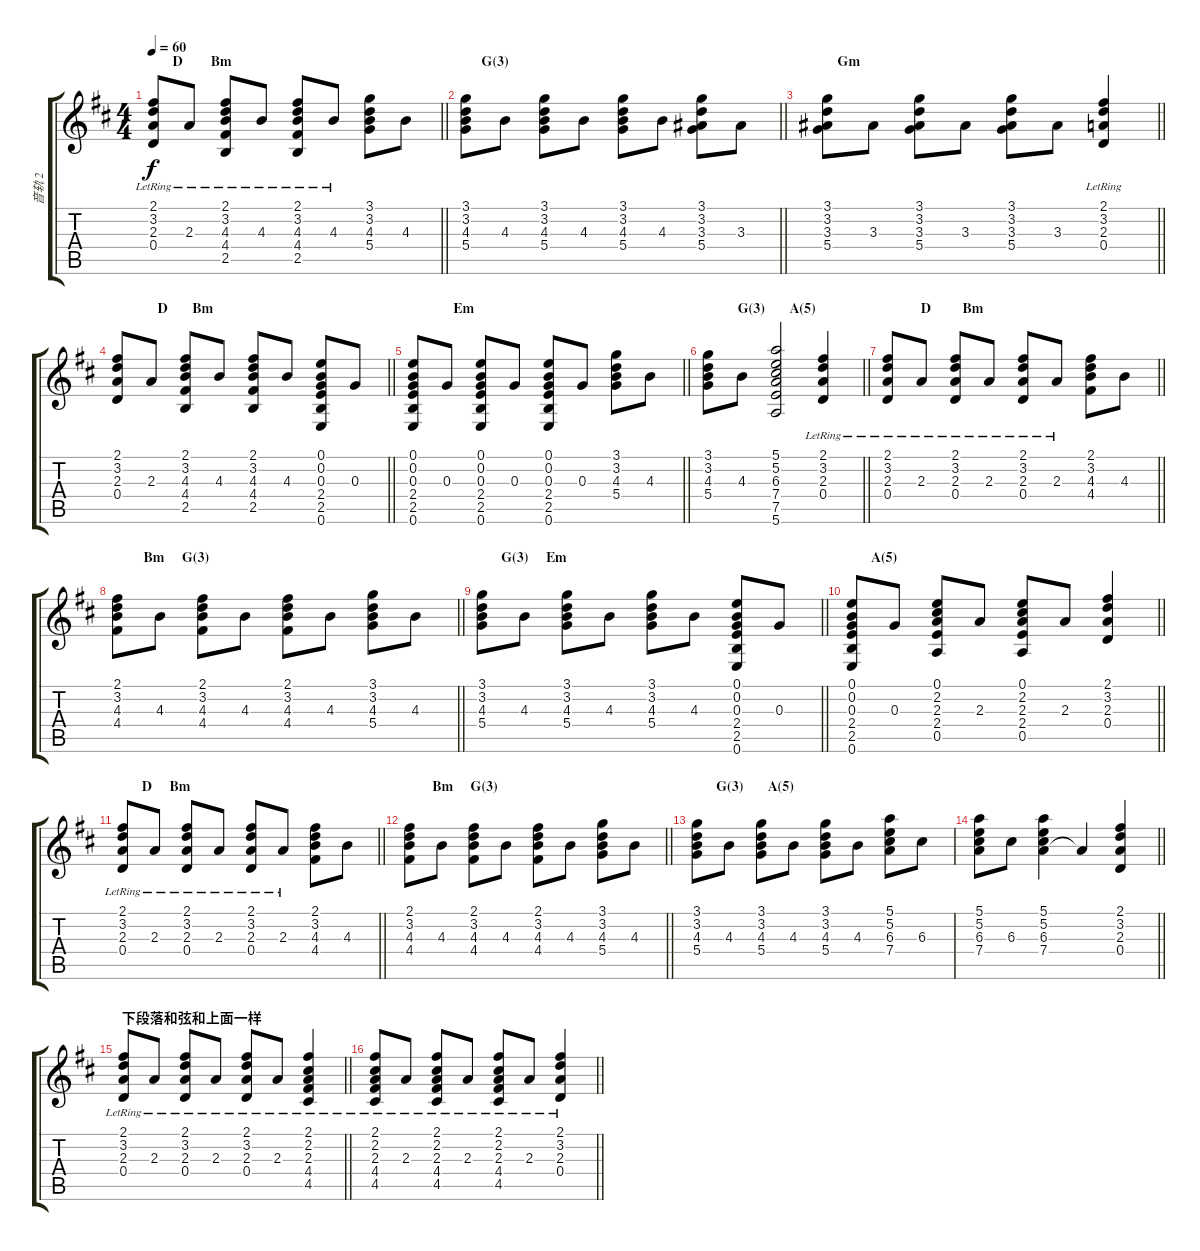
\track ("音轨 2" "音轨 2") {instrument electricguitarjazz}
\staff {score tabs}
\tuning (E4 B3 G3 D3 A2 E2) {hide}
\ts (4 4)
\section ("" "       D        Bm")
\tempo 60
\clef g2
\barLineRight lightlight
\ks d
(2.1{lr} 3.2{lr} 2.3{lr} 0.4{lr}).8{dy f} 2.3{lr}.8 (2.1{lr} 3.2{lr} 4.3{lr} 4.4{lr} 2.5{lr}).8 4.3{lr}.8 (2.1{lr} 3.2{lr} 4.3{lr} 4.4{lr} 2.5{lr}).8 4.3{lr}.8 (3.1 3.2 4.3 5.4).8 4.3.8 |
\section ("" "      G(3)")
\barLineRight lightlight
(3.1 3.2 4.3 5.4).8 4.3.8 (3.1 3.2 4.3 5.4).8 4.3.8 (3.1 3.2 4.3 5.4).8 4.3.8 (3.1 3.2 3.3 5.4).8 3.3.8 |
\section ("" "           Gm")
\barLineRight lightlight
(3.1 3.2 3.3 5.4).8 3.3.8 (3.1 3.2 3.3 5.4).8 3.3.8 (3.1 3.2 3.3 5.4).8 3.3.8 (2.1{lr} 3.2{lr} 2.3{lr} 0.4{lr}).4 |
\section ("" "             D       Bm")
\barLineRight lightlight
(2.1 3.2 2.3 0.4).8 2.3.8 (2.1 3.2 4.3 4.4 2.5).8 4.3.8 (2.1 3.2 4.3 4.4 2.5).8 4.3.8 (0.1 0.2 0.3 2.4 2.5 0.6).8 0.3.8 |
\section ("" "             Em")
\barLineRight lightlight
(0.1 0.2 0.3 2.4 2.5 0.6).8 0.3.8 (0.1 0.2 0.3 2.4 2.5 0.6).8 0.3.8 (0.1 0.2 0.3 2.4 2.5 0.6).8 0.3.8 (3.1 3.2 4.3 5.4).8 4.3.8 |
\section ("" "          G(3)       A(5)")
\barLineRight lightlight
(3.1 3.2 4.3 5.4).8 4.3.8 (5.1 5.2 6.3 7.4 7.5 5.6).2 (2.1{lr} 3.2{lr} 2.3{lr} 0.4{lr}).4 |
\section ("" "           D         Bm")
\barLineRight lightlight
(2.1{lr} 3.2{lr} 2.3{lr} 0.4{lr}).8 2.3{lr}.8 (2.1{lr} 3.2{lr} 2.3{lr} 0.4{lr}).8 2.3{lr}.8 (2.1{lr} 3.2{lr} 2.3{lr} 0.4{lr}).8 2.3{lr}.8 (2.1 3.2 4.3 4.4).8 4.3.8 |
\section ("" "         Bm     G(3)")
\barLineRight lightlight
(2.1 3.2 4.3 4.4).8 4.3.8 (2.1 3.2 4.3 4.4).8 4.3.8 (2.1 3.2 4.3 4.4).8 4.3.8 (3.1 3.2 4.3 5.4).8 4.3.8 |
\section ("" "       G(3)     Em")
\barLineRight lightlight
(3.1 3.2 4.3 5.4).8 4.3.8 (3.1 3.2 4.3 5.4).8 4.3.8 (3.1 3.2 4.3 5.4).8 4.3.8 (0.1 0.2 0.3 2.4 2.5 0.6).8 0.3.8 |
\section ("" "       A(5)")
\barLineRight lightlight
(0.1 0.2 0.3 2.4 2.5 0.6).8 0.3.8 (0.1 2.2 2.3 2.4 0.5).8 2.3.8 (0.1 2.2 2.3 2.4 0.5).8 2.3.8 (2.1 3.2 2.3 0.4).4 |
\section ("" "       D     Bm")
\barLineRight lightlight
(2.1{lr} 3.2{lr} 2.3{lr} 0.4{lr}).8 2.3{lr}.8 (2.1{lr} 3.2{lr} 2.3{lr} 0.4{lr}).8 2.3{lr}.8 (2.1{lr} 3.2{lr} 2.3{lr} 0.4{lr}).8 2.3{lr}.8 (2.1 3.2 4.3 4.4).8 4.3.8 |
\section ("" "        Bm     G(3)")
\barLineRight lightlight
(2.1 3.2 4.3 4.4).8 4.3.8 (2.1 3.2 4.3 4.4).8 4.3.8 (2.1 3.2 4.3 4.4).8 4.3.8 (3.1 3.2 4.3 5.4).8 4.3.8 |
\section ("" "       G(3)       A(5)")
(3.1 3.2 4.3 5.4).8 4.3.8 (3.1 3.2 4.3 5.4).8 4.3.8 (3.1 3.2 4.3 5.4).8 4.3.8 (5.1 5.2 6.3 7.4).8 6.3.8 |
\barLineRight lightlight
(5.1 5.2 6.3 7.4).8 6.3.8 (5.1 5.2 6.3 7.4).4 7.4{t}.4 (2.1 3.2 2.3 0.4).4 |
\section ("" " 下段落和弦和上面一样")
\barLineRight lightlight
(2.1{lr} 3.2{lr} 2.3{lr} 0.4{lr}).8 2.3{lr}.8 (2.1{lr} 3.2{lr} 2.3{lr} 0.4{lr}).8 2.3{lr}.8 (2.1{lr} 3.2{lr} 2.3{lr} 0.4{lr}).8 2.3{lr}.8 (2.1{lr} 2.2{lr} 2.3{lr} 4.4{lr} 4.5{lr}).4 |
\barLineRight lightlight
(2.1{lr} 2.2{lr} 2.3{lr} 4.4{lr} 4.5{lr}).8 2.3{lr}.8 (2.1{lr} 2.2{lr} 2.3{lr} 4.4{lr} 4.5{lr}).8 2.3{lr}.8 (2.1{lr} 2.2{lr} 2.3{lr} 4.4{lr} 4.5{lr}).8 2.3{lr}.8 (2.1{lr} 3.2{lr} 2.3{lr} 0.4{lr}).4
